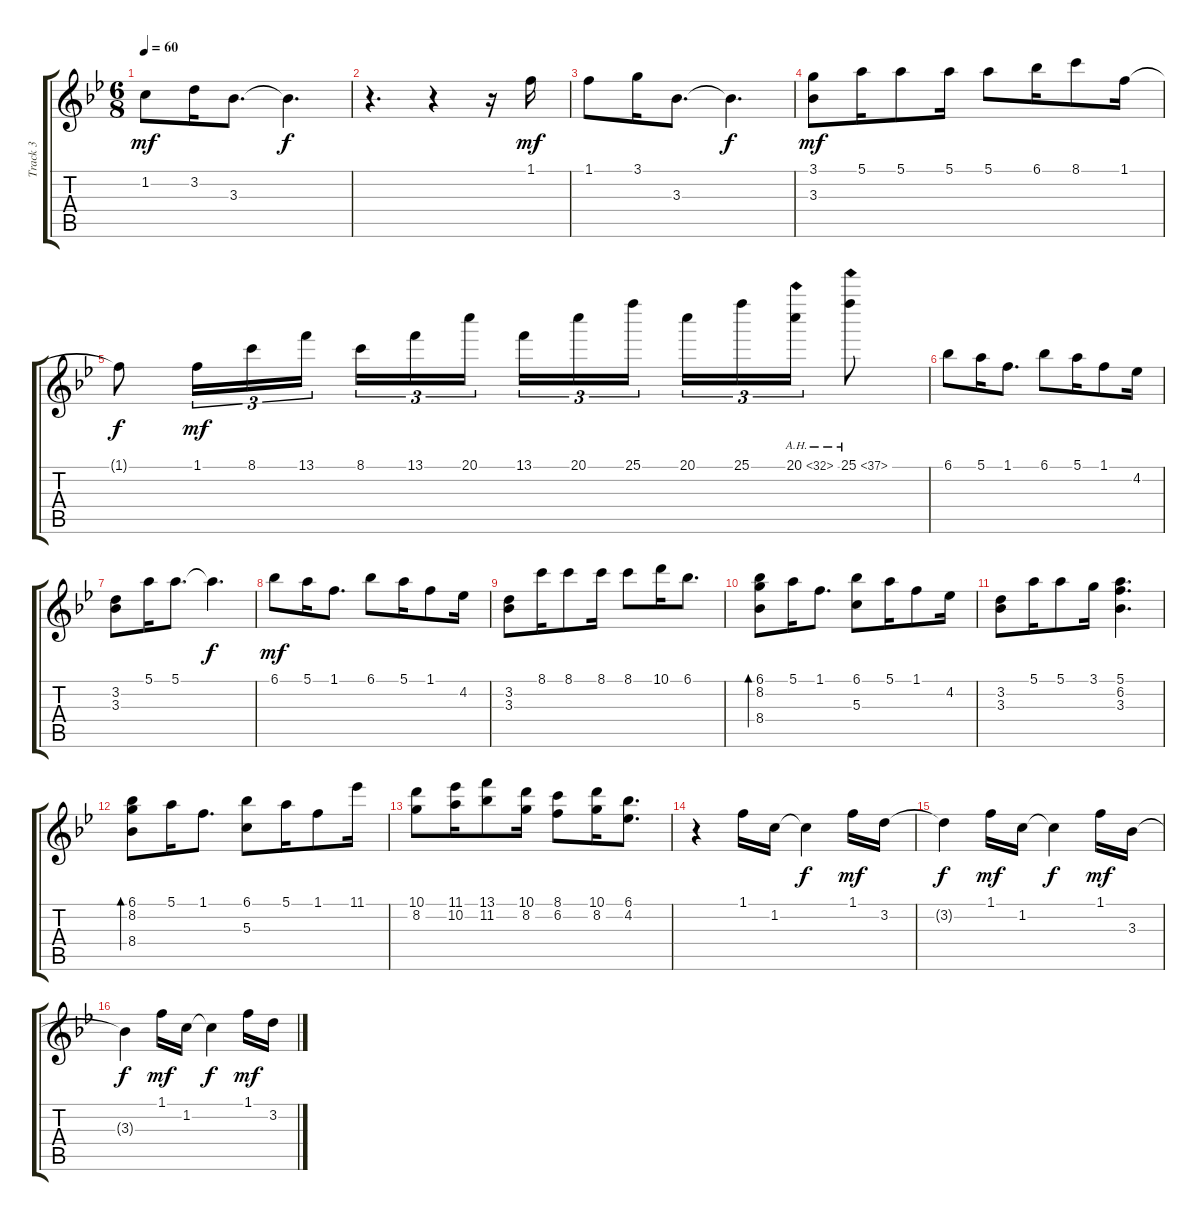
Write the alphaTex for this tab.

\track ("Track 3" "Track 3") {instrument distortionguitar}
\staff {score tabs}
\tuning (E4 B3 G3 D3 A2 D2) {hide}
\ts (6 8)
\tempo 60
\clef g2
\ks gminor
1.2.8{dy mf} 3.2.16 3.3.8{d} 3.3{t}.4{d dy f} |
r.4{d} r.4 r.16 1.1.16{dy mf} |
1.1.8 3.1.16 3.3.8{d} 3.3{t}.4{d dy f} |
(3.1 3.3).8{dy mf} 5.1.16 5.1.8 5.1.16 5.1.8 6.1.16 8.1.8 1.1.16 |
1.1{t}.8{dy f} 1.1.16{tu (3 2) dy mf} 8.1.16{tu (3 2)} 13.1.16{tu (3 2) beam splitsecondary} 8.1.16{tu (3 2)} 13.1.16{tu (3 2)} 20.1.16{tu (3 2)} 13.1.16{tu (3 2)} 20.1.16{tu (3 2)} 25.1.16{tu (3 2) beam splitsecondary} 20.1.16{tu (3 2)} 25.1.16{tu (3 2)} 20.1{ah 12}.16{tu (3 2)} 25.1{ah 12}.8 |
6.1.8 5.1.16 1.1.8{d} 6.1.8 5.1.16 1.1.8 4.2.16 |
(3.2 3.3).8 5.1.16 5.1.8{d} 5.1{t}.4{d dy f} |
6.1.8{dy mf} 5.1.16 1.1.8{d} 6.1.8 5.1.16 1.1.8 4.2.16 |
(3.2 3.3).8 8.1.16 8.1.8 8.1.16 8.1.8 10.1.16 6.1.8{d} |
(6.1 8.2 8.4).8{bd 480} 5.1.16 1.1.8{d} (6.1 5.3).8 5.1.16 1.1.8 4.2.16 |
(3.2 3.3).8 5.1.16 5.1.8 3.1.16 (5.1 6.2 3.3).4{d} |
(6.1 8.2 8.4).8{bd 480} 5.1.16 1.1.8{d} (6.1 5.3).8 5.1.16 1.1.8 11.1.16 |
(10.1 8.2).8 (11.1 10.2).16 (13.1 11.2).8 (10.1 8.2).16 (8.1 6.2).8 (10.1 8.2).16 (6.1 4.2).8{d} |
r.4 1.1.16 1.2.16 1.2{t}.4{dy f} 1.1.16{dy mf} 3.2.16 |
3.2{t}.4{dy f} 1.1.16{dy mf} 1.2.16 1.2{t}.4{dy f} 1.1.16{dy mf} 3.3.16 |
3.3{t}.4{dy f} 1.1.16{dy mf} 1.2.16 1.2{t}.4{dy f} 1.1.16{dy mf} 3.2.16
